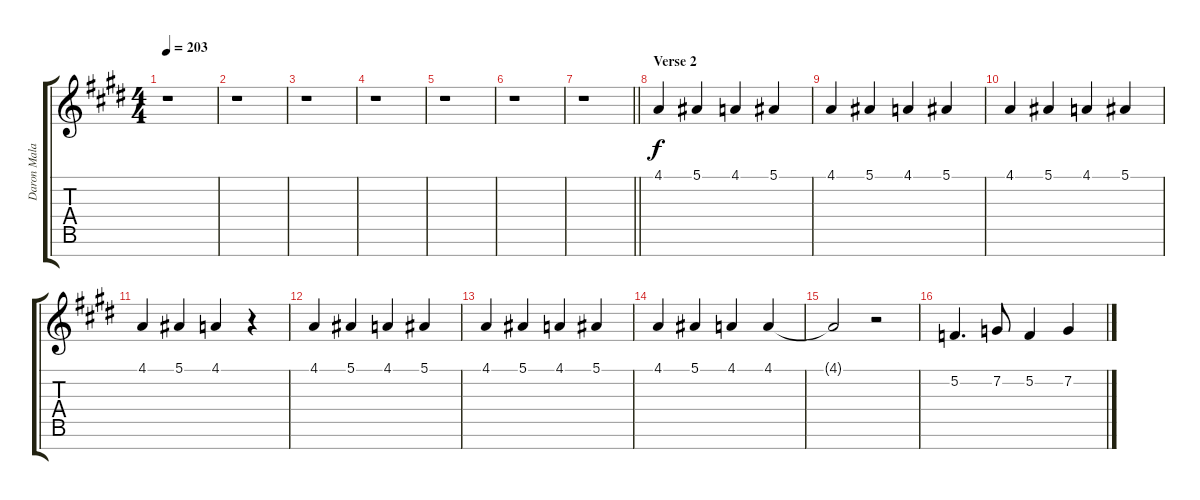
\track ("Daron Malakian [Vocals]" "Daron Mala") {instrument clarinet}
\staff {score tabs}
\tuning (F4 C4 Ab3 Eb3 Bb2 F2 C2) {hide}
\ts (4 4)
\tempo 203
\clef g2
\ks c#minor
r.1{dy f} |
r.1 |
r.1 |
r.1 |
r.1 |
r.1 |
\barLineRight lightlight
r.1 |
\section ("" "Verse 2")
4.1.4 5.1.4 4.1.4 5.1.4 |
4.1.4 5.1.4 4.1.4 5.1.4 |
4.1.4 5.1.4 4.1.4 5.1.4 |
4.1.4 5.1.4 4.1.4 r.4 |
4.1.4 5.1.4 4.1.4 5.1.4 |
4.1.4 5.1.4 4.1.4 5.1.4 |
4.1.4 5.1.4 4.1.4 4.1.4 |
4.1{t}.2 r.2 |
5.2.4{d} 7.2.8 5.2.4 7.2.4
